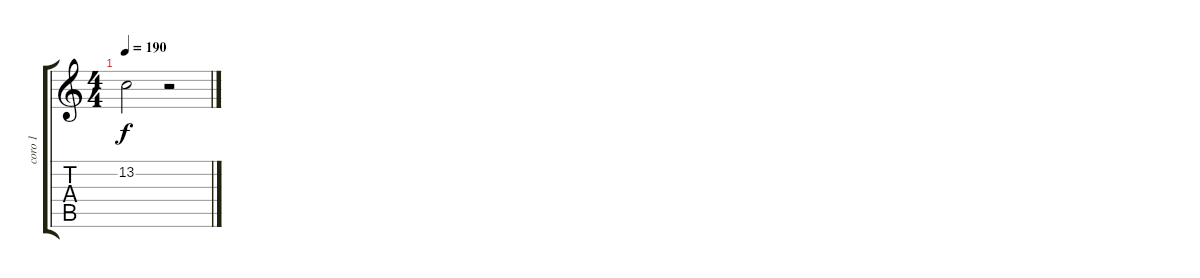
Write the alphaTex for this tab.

\track ("coro 1" "coro 1") {instrument choiraahs}
\staff {score tabs}
\tuning (E4 B3 G3 D3 A2 E2) {hide}
\ts (4 4)
\tempo 190
\clef g2
\ks c
13.2{t}.2{dy f} r.2
